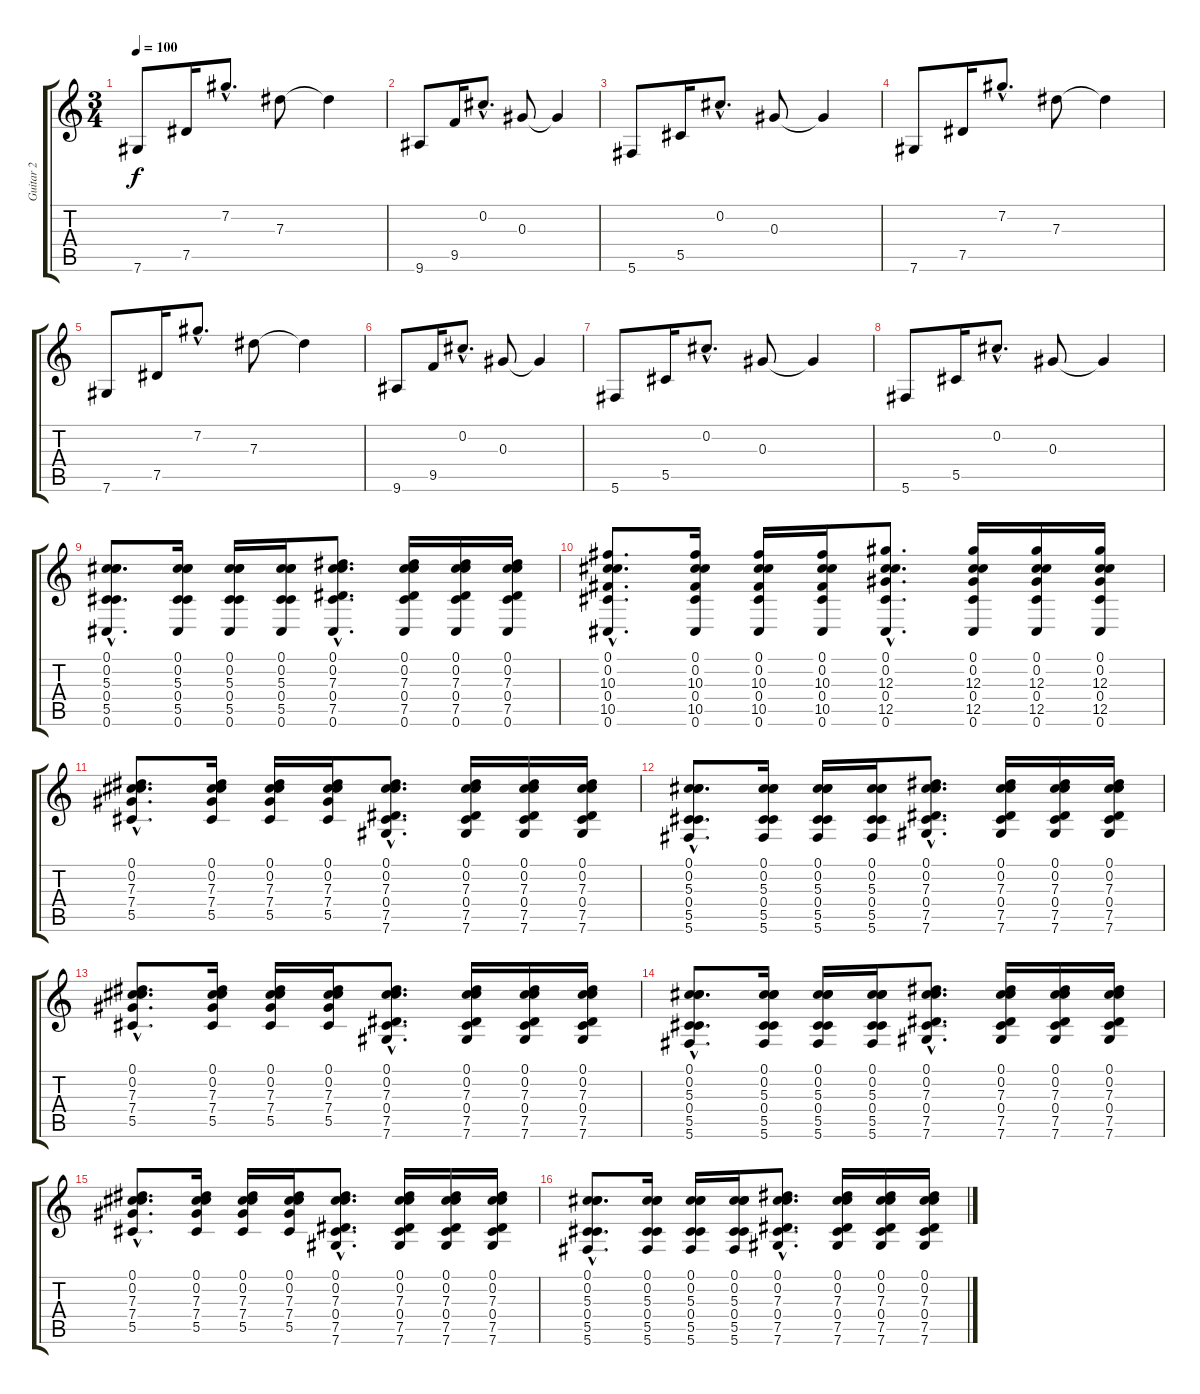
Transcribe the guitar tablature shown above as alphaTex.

\track ("Guitar 2" "Guitar 2") {instrument distortionguitar}
\staff {score tabs}
\tuning (Db4 Db4 Ab3 Db3 Ab2 Db2) {hide}
\ts (3 4)
\tempo 100
\clef g2
\ks c
7.6.8{dy f} 7.5.16 7.2{hac}.8{d} 7.3.8 7.3{t}.4 |
9.6.8 9.5.16 0.2{hac}.8{d} 0.3.8 0.3{t}.4 |
5.6.8 5.5.16 0.2{hac}.8{d} 0.3.8 0.3{t}.4 |
7.6.8 7.5.16 7.2{hac}.8{d} 7.3.8 7.3{t}.4 |
7.6.8 7.5.16 7.2{hac}.8{d} 7.3.8 7.3{t}.4 |
9.6.8 9.5.16 0.2{hac}.8{d} 0.3.8 0.3{t}.4 |
5.6.8 5.5.16 0.2{hac}.8{d} 0.3.8 0.3{t}.4 |
5.6.8 5.5.16 0.2{hac}.8{d} 0.3.8 0.3{t}.4 |
(0.1{hac} 0.2{hac} 5.3{hac} 0.4{hac} 5.5{hac} 0.6{hac}).8{d instrument overdrivenguitar} (0.1 0.2 5.3 0.4 5.5 0.6).16 (0.1 0.2 5.3 0.4 5.5 0.6).16 (0.1 0.2 5.3 0.4 5.5 0.6).16 (0.1{hac} 0.2{hac} 7.3{hac} 0.4{hac} 7.5{hac} 0.6{hac}).8{d} (0.1 0.2 7.3 0.4 7.5 0.6).16 (0.1 0.2 7.3 0.4 7.5 0.6).16 (0.1 0.2 7.3 0.4 7.5 0.6).16 |
(0.1{hac} 0.2{hac} 10.3{hac} 0.4{hac} 10.5{hac} 0.6{hac}).8{d} (0.1 0.2 10.3 0.4 10.5 0.6).16 (0.1 0.2 10.3 0.4 10.5 0.6).16 (0.1 0.2 10.3 0.4 10.5 0.6).16 (0.1{hac} 0.2{hac} 12.3{hac} 0.4{hac} 12.5{hac} 0.6{hac}).8{d} (0.1 0.2 12.3 0.4 12.5 0.6).16 (0.1 0.2 12.3 0.4 12.5 0.6).16 (0.1 0.2 12.3 0.4 12.5 0.6).16 |
(0.1{hac} 0.2{hac} 7.3{hac} 7.4{hac} 5.5{hac}).8{d} (0.1 0.2 7.3 7.4 5.5).16 (0.1 0.2 7.3 7.4 5.5).16 (0.1 0.2 7.3 7.4 5.5).16 (0.1{hac} 0.2{hac} 7.3{hac} 0.4{hac} 7.5{hac} 7.6{hac}).8{d} (0.1 0.2 7.3 0.4 7.5 7.6).16 (0.1 0.2 7.3 0.4 7.5 7.6).16 (0.1 0.2 7.3 0.4 7.5 7.6).16 |
(0.1{hac} 0.2{hac} 5.3{hac} 0.4{hac} 5.5{hac} 5.6{hac}).8{d} (0.1 0.2 5.3 0.4 5.5 5.6).16 (0.1 0.2 5.3 0.4 5.5 5.6).16 (0.1 0.2 5.3 0.4 5.5 5.6).16 (0.1{hac} 0.2{hac} 7.3{hac} 0.4{hac} 7.5{hac} 7.6{hac}).8{d} (0.1 0.2 7.3 0.4 7.5 7.6).16 (0.1 0.2 7.3 0.4 7.5 7.6).16 (0.1 0.2 7.3 0.4 7.5 7.6).16 |
(0.1{hac} 0.2{hac} 7.3{hac} 7.4{hac} 5.5{hac}).8{d} (0.1 0.2 7.3 7.4 5.5).16 (0.1 0.2 7.3 7.4 5.5).16 (0.1 0.2 7.3 7.4 5.5).16 (0.1{hac} 0.2{hac} 7.3{hac} 0.4{hac} 7.5{hac} 7.6{hac}).8{d} (0.1 0.2 7.3 0.4 7.5 7.6).16 (0.1 0.2 7.3 0.4 7.5 7.6).16 (0.1 0.2 7.3 0.4 7.5 7.6).16 |
(0.1{hac} 0.2{hac} 5.3{hac} 0.4{hac} 5.5{hac} 5.6{hac}).8{d} (0.1 0.2 5.3 0.4 5.5 5.6).16 (0.1 0.2 5.3 0.4 5.5 5.6).16 (0.1 0.2 5.3 0.4 5.5 5.6).16 (0.1{hac} 0.2{hac} 7.3{hac} 0.4{hac} 7.5{hac} 7.6{hac}).8{d} (0.1 0.2 7.3 0.4 7.5 7.6).16 (0.1 0.2 7.3 0.4 7.5 7.6).16 (0.1 0.2 7.3 0.4 7.5 7.6).16 |
(0.1{hac} 0.2{hac} 7.3{hac} 7.4{hac} 5.5{hac}).8{d} (0.1 0.2 7.3 7.4 5.5).16 (0.1 0.2 7.3 7.4 5.5).16 (0.1 0.2 7.3 7.4 5.5).16 (0.1{hac} 0.2{hac} 7.3{hac} 0.4{hac} 7.5{hac} 7.6{hac}).8{d} (0.1 0.2 7.3 0.4 7.5 7.6).16 (0.1 0.2 7.3 0.4 7.5 7.6).16 (0.1 0.2 7.3 0.4 7.5 7.6).16 |
(0.1{hac} 0.2{hac} 5.3{hac} 0.4{hac} 5.5{hac} 5.6{hac}).8{d} (0.1 0.2 5.3 0.4 5.5 5.6).16 (0.1 0.2 5.3 0.4 5.5 5.6).16 (0.1 0.2 5.3 0.4 5.5 5.6).16 (0.1{hac} 0.2{hac} 7.3{hac} 0.4{hac} 7.5{hac} 7.6{hac}).8{d} (0.1 0.2 7.3 0.4 7.5 7.6).16 (0.1 0.2 7.3 0.4 7.5 7.6).16 (0.1 0.2 7.3 0.4 7.5 7.6).16
